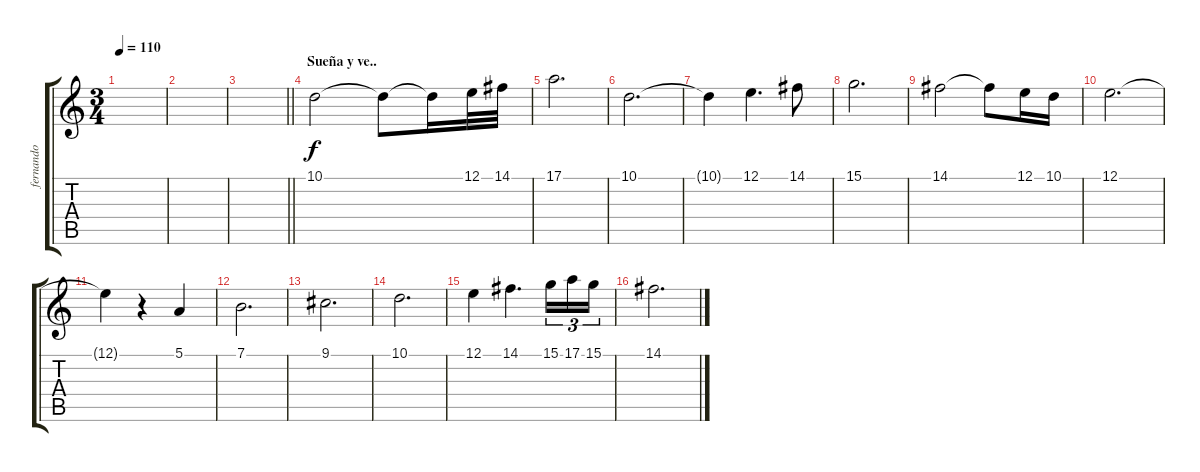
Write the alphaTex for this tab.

\track ("fernando" "fernando") {instrument piccolo}
\staff {score tabs}
\tuning (E4 B3 G3 D3 A2 E2) {hide}
\ts (3 4)
\tempo 110
\clef g2
\ks c
|
|
\barLineRight lightlight
|
\section ("" "Sueña y ve..")
10.1.2 10.1{t}.8 10.1{t}.16 12.1.32 14.1.32 |
17.1.2{d} |
10.1.2{d} |
10.1{t}.4 12.1.4{d} 14.1.8 |
15.1.2{d} |
14.1.2 14.1{t}.8 12.1.16 10.1.16 |
12.1.2{d} |
12.1{t}.4 r.4 5.1.4 |
7.1.2{d} |
9.1.2{d} |
10.1.2{d} |
12.1.4 14.1.4{d} 15.1.16{tu (3 2)} 17.1.16{tu (3 2)} 15.1.16{tu (3 2)} |
14.1.2{d}
